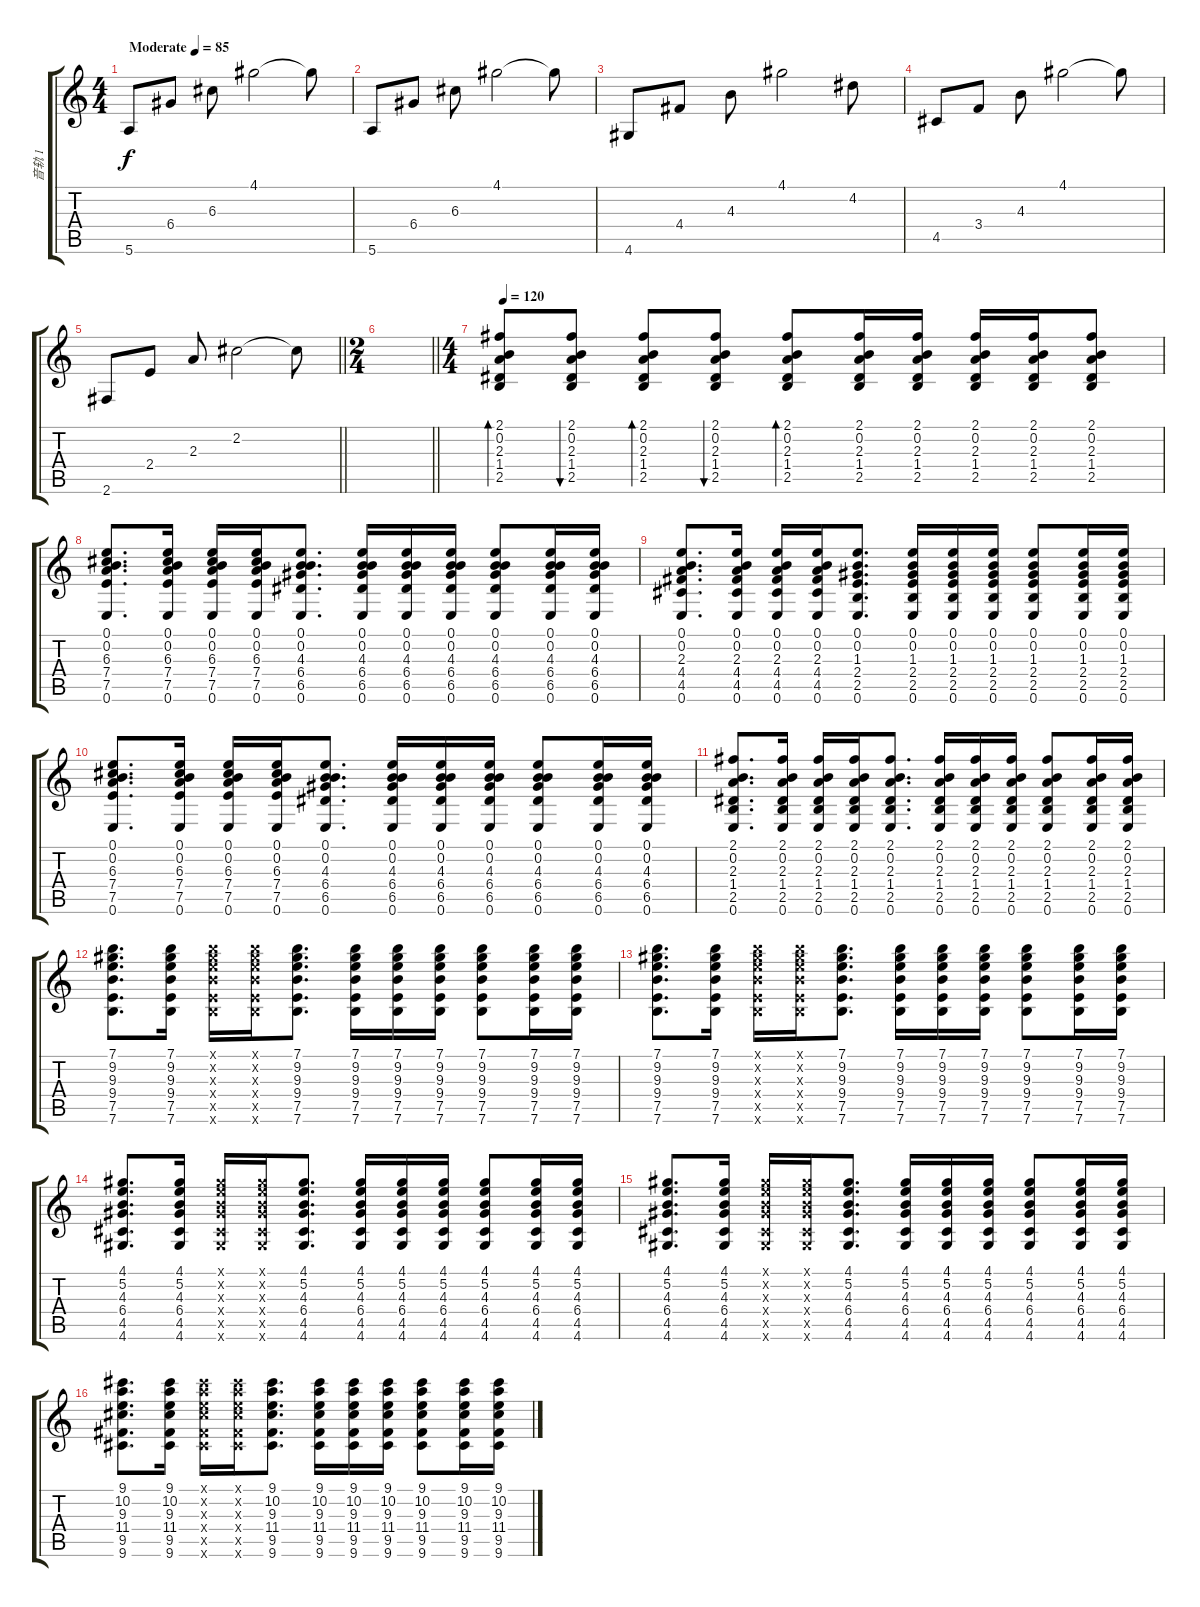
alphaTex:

\track ("音轨 1" "音轨 1") {instrument acousticguitarsteel}
\staff {score tabs}
\tuning (E4 B3 G3 D3 A2 E2) {hide}
\ts (4 4)
\tempo (85 "Moderate")
\clef g2
\ks c
5.6.8{dy f instrument acousticguitarsteel} 6.4.8 6.3.8 4.1.2 4.1{t}.8 |
5.6.8 6.4.8 6.3.8 4.1.2 4.1{t}.8 |
4.6.8 4.4.8 4.3.8 4.1.2 4.2.8 |
4.5.8 3.4.8 4.3.8 4.1.2 4.1{t}.8 |
\barLineRight lightlight
2.6.8 2.4.8 2.3.8 2.2.2 2.2{t}.8 |
\ts (2 4)
\barLineRight lightlight
|
\ts (4 4)
\section ("" "")
\tempo 120
(2.1 0.2 2.3 1.4 2.5).8{bd 30} (2.1 0.2 2.3 1.4 2.5).8{bu 30} (2.1 0.2 2.3 1.4 2.5).8{bd 30} (2.1 0.2 2.3 1.4 2.5).8{bu 30} (2.1 0.2 2.3 1.4 2.5).8{bd 30} (2.1 0.2 2.3 1.4 2.5).16 (2.1 0.2 2.3 1.4 2.5).16 (2.1 0.2 2.3 1.4 2.5).16 (2.1 0.2 2.3 1.4 2.5).16 (2.1 0.2 2.3 1.4 2.5).8 |
(0.1 0.2 6.3 7.4 7.5 0.6).8{d} (0.1 0.2 6.3 7.4 7.5 0.6).16 (0.1 0.2 6.3 7.4 7.5 0.6).16 (0.1 0.2 6.3 7.4 7.5 0.6).16 (0.1 0.2 4.3 6.4 6.5 0.6).8{d} (0.1 0.2 4.3 6.4 6.5 0.6).16 (0.1 0.2 4.3 6.4 6.5 0.6).16 (0.1 0.2 4.3 6.4 6.5 0.6).16 (0.1 0.2 4.3 6.4 6.5 0.6).8 (0.1 0.2 4.3 6.4 6.5 0.6).16 (0.1 0.2 4.3 6.4 6.5 0.6).16 |
(0.1 0.2 2.3 4.4 4.5 0.6).8{d} (0.1 0.2 2.3 4.4 4.5 0.6).16 (0.1 0.2 2.3 4.4 4.5 0.6).16 (0.1 0.2 2.3 4.4 4.5 0.6).16 (0.1 0.2 1.3 2.4 2.5 0.6).8{d} (0.1 0.2 1.3 2.4 2.5 0.6).16 (0.1 0.2 1.3 2.4 2.5 0.6).16 (0.1 0.2 1.3 2.4 2.5 0.6).16 (0.1 0.2 1.3 2.4 2.5 0.6).8 (0.1 0.2 1.3 2.4 2.5 0.6).16 (0.1 0.2 1.3 2.4 2.5 0.6).16 |
(0.1 0.2 6.3 7.4 7.5 0.6).8{d} (0.1 0.2 6.3 7.4 7.5 0.6).16 (0.1 0.2 6.3 7.4 7.5 0.6).16 (0.1 0.2 6.3 7.4 7.5 0.6).16 (0.1 0.2 4.3 6.4 6.5 0.6).8{d} (0.1 0.2 4.3 6.4 6.5 0.6).16 (0.1 0.2 4.3 6.4 6.5 0.6).16 (0.1 0.2 4.3 6.4 6.5 0.6).16 (0.1 0.2 4.3 6.4 6.5 0.6).8 (0.1 0.2 4.3 6.4 6.5 0.6).16 (0.1 0.2 4.3 6.4 6.5 0.6).16 |
(2.1 0.2 2.3 1.4 2.5 0.6).8{d} (2.1 0.2 2.3 1.4 2.5 0.6).16 (2.1 0.2 2.3 1.4 2.5 0.6).16 (2.1 0.2 2.3 1.4 2.5 0.6).16 (2.1 0.2 2.3 1.4 2.5 0.6).8{d} (2.1 0.2 2.3 1.4 2.5 0.6).16 (2.1 0.2 2.3 1.4 2.5 0.6).16 (2.1 0.2 2.3 1.4 2.5 0.6).16 (2.1 0.2 2.3 1.4 2.5 0.6).8 (2.1 0.2 2.3 1.4 2.5 0.6).16 (2.1 0.2 2.3 1.4 2.5 0.6).16 |
(7.1 9.2 9.3 9.4 7.5 7.6).8{d} (7.1 9.2 9.3 9.4 7.5 7.6).16 (7.1{x} 9.2{x} 9.3{x} 9.4{x} 7.5{x} 7.6{x}).16 (7.1{x} 9.2{x} 9.3{x} 9.4{x} 7.5{x} 7.6{x}).16 (7.1 9.2 9.3 9.4 7.5 7.6).8{d} (7.1 9.2 9.3 9.4 7.5 7.6).16 (7.1 9.2 9.3 9.4 7.5 7.6).16 (7.1 9.2 9.3 9.4 7.5 7.6).16 (7.1 9.2 9.3 9.4 7.5 7.6).8 (7.1 9.2 9.3 9.4 7.5 7.6).16 (7.1 9.2 9.3 9.4 7.5 7.6).16 |
(7.1 9.2 9.3 9.4 7.5 7.6).8{d} (7.1 9.2 9.3 9.4 7.5 7.6).16 (7.1{x} 9.2{x} 9.3{x} 9.4{x} 7.5{x} 7.6{x}).16 (7.1{x} 9.2{x} 9.3{x} 9.4{x} 7.5{x} 7.6{x}).16 (7.1 9.2 9.3 9.4 7.5 7.6).8{d} (7.1 9.2 9.3 9.4 7.5 7.6).16 (7.1 9.2 9.3 9.4 7.5 7.6).16 (7.1 9.2 9.3 9.4 7.5 7.6).16 (7.1 9.2 9.3 9.4 7.5 7.6).8 (7.1 9.2 9.3 9.4 7.5 7.6).16 (7.1 9.2 9.3 9.4 7.5 7.6).16 |
(4.1 5.2 4.3 6.4 4.5 4.6).8{d} (4.1 5.2 4.3 6.4 4.5 4.6).16 (4.1{x} 5.2{x} 4.3{x} 6.4{x} 4.5{x} 4.6{x}).16 (4.1{x} 5.2{x} 4.3{x} 6.4{x} 4.5{x} 4.6{x}).16 (4.1 5.2 4.3 6.4 4.5 4.6).8{d} (4.1 5.2 4.3 6.4 4.5 4.6).16 (4.1 5.2 4.3 6.4 4.5 4.6).16 (4.1 5.2 4.3 6.4 4.5 4.6).16 (4.1 5.2 4.3 6.4 4.5 4.6).8 (4.1 5.2 4.3 6.4 4.5 4.6).16 (4.1 5.2 4.3 6.4 4.5 4.6).16 |
(4.1 5.2 4.3 6.4 4.5 4.6).8{d} (4.1 5.2 4.3 6.4 4.5 4.6).16 (4.1{x} 5.2{x} 4.3{x} 6.4{x} 4.5{x} 4.6{x}).16 (4.1{x} 5.2{x} 4.3{x} 6.4{x} 4.5{x} 4.6{x}).16 (4.1 5.2 4.3 6.4 4.5 4.6).8{d} (4.1 5.2 4.3 6.4 4.5 4.6).16 (4.1 5.2 4.3 6.4 4.5 4.6).16 (4.1 5.2 4.3 6.4 4.5 4.6).16 (4.1 5.2 4.3 6.4 4.5 4.6).8 (4.1 5.2 4.3 6.4 4.5 4.6).16 (4.1 5.2 4.3 6.4 4.5 4.6).16 |
(9.1 10.2 9.3 11.4 9.5 9.6).8{d} (9.1 10.2 9.3 11.4 9.5 9.6).16 (9.1{x} 10.2{x} 9.3{x} 11.4{x} 9.5{x} 9.6{x}).16 (9.1{x} 10.2{x} 9.3{x} 11.4{x} 9.5{x} 9.6{x}).16 (9.1 10.2 9.3 11.4 9.5 9.6).8{d} (9.1 10.2 9.3 11.4 9.5 9.6).16 (9.1 10.2 9.3 11.4 9.5 9.6).16 (9.1 10.2 9.3 11.4 9.5 9.6).16 (9.1 10.2 9.3 11.4 9.5 9.6).8 (9.1 10.2 9.3 11.4 9.5 9.6).16 (9.1 10.2 9.3 11.4 9.5 9.6).16
